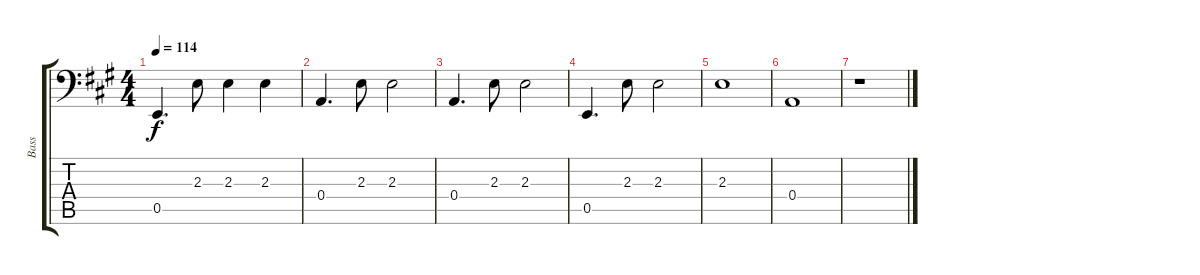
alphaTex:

\track ("Bass" "Bass") {instrument electricbassfinger}
\staff {score tabs}
\tuning (C3 G2 D2 A1 E1 B0) {hide}
\ts (4 4)
\tempo 114
\clef f4
\ks a
0.5.4{d dy f} 2.3.8 2.3.4 2.3.4 |
0.4.4{d} 2.3.8 2.3.2 |
0.4.4{d} 2.3.8 2.3.2 |
0.5.4{d} 2.3.8 2.3.2 |
2.3.1 |
0.4.1 |
r.1
